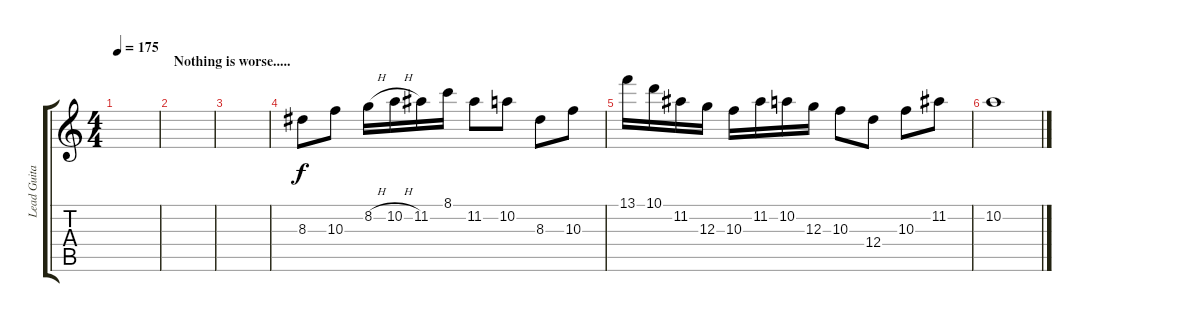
\track ("Lead Guitar" "Lead Guita") {instrument overdrivenguitar}
\staff {score tabs}
\tuning (E4 B3 G3 D3 A2 E2) {hide}
\ts (4 4)
\tempo 175
\clef g2
\ks c
|
\section ("" "Nothing is worse.....")
|
|
8.3.8 10.3.8 8.2{h}.16 10.2{h}.16 11.2.16 8.1.16 11.2.8 10.2.8 8.3.8 10.3.8 |
13.1.16 10.1.16 11.2.16 12.3.16 10.3.16 11.2.16 10.2.16 12.3.16 10.3.8 12.4.8 10.3.8 11.2.8 |
10.2.1
